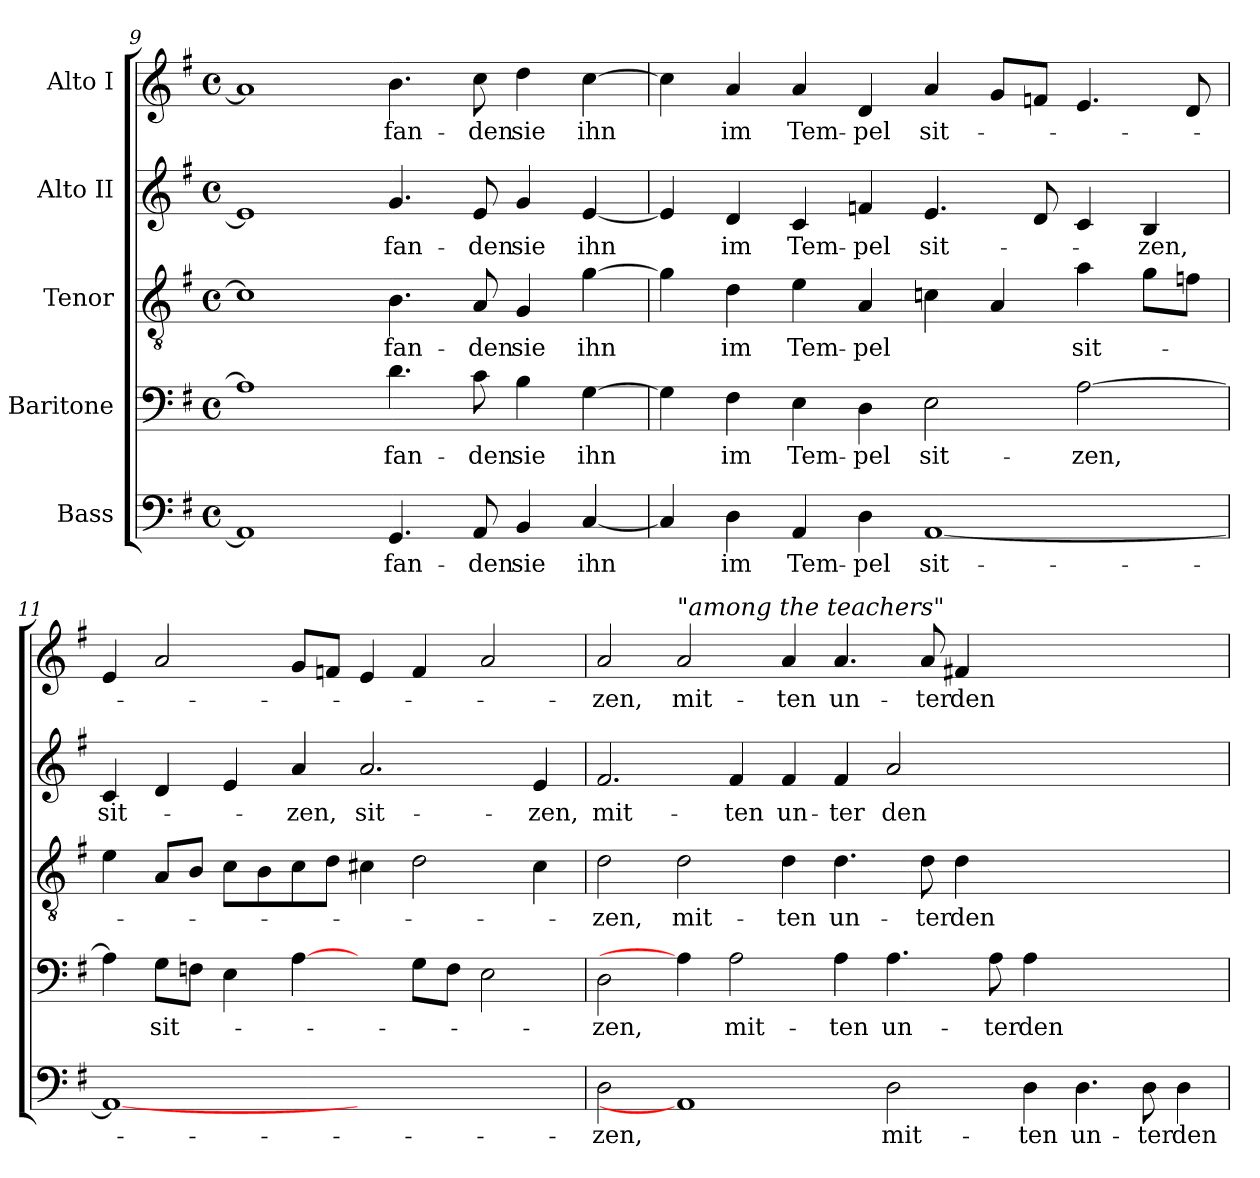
**kern	**text	**kern	**text	**kern	**text	**kern	**text	**kern	**text
*part5	*part5	*part4	*part4	*part3	*part3	*part2	*part2	*part1	*part1
*staff5	*staff5	*staff4	*staff4	*staff3	*staff3	*staff2	*staff2	*staff1	*staff1
*I"Bass	*	*I"Baritone	*	*I"Tenor	*	*I"Alto II	*	*I"Alto I	*
*clefF4	*	*clefF4	*	*clefGv2	*	*clefG2	*	*clefG2	*
*	*	*ITrd7c12	*	*	*	*	*	*	*
*k[f#]	*	*k[f#]	*	*k[f#]	*	*k[f#]	*	*k[f#]	*
*G:	*	*G:	*	*G:	*	*G:	*	*G:	*
*M4/4	*	*M4/4	*	*M4/4	*	*M4/4	*	*M4/4	*
*met(c)	*	*met(c)	*	*met(c)	*	*met(c)	*	*met(c)	*
=9	=9	=9	=9	=9	=9	=9	=9	=9	=9
1AAi]	.	1AAi]	.	1c#i]	.	1ei]	.	1ai]	.
!	!LO:LY:b:color=#000000	!	!	!	!	!	!	!	!
!	!	!	!LO:LY:b:color=#000000	!	!	!	!	!	!
!	!	!	!	!	!LO:LY:b:color=#000000	!	!	!	!
!	!	!	!	!	!	!	!LO:LY:b:color=#000000	!	!
!	!	!	!	!	!	!	!	!	!LO:LY:b:color=#000000
4.GGi/	fan-	4.Di\	fan-	4.Bi\	fan-	4.gi/	fan-	4.bi\	fan-
!	!LO:LY:b:color=#000000	!	!	!	!	!	!	!	!
!	!	!	!LO:LY:b:color=#000000	!	!	!	!	!	!
!	!	!	!	!	!LO:LY:b:color=#000000	!	!	!	!
!	!	!	!	!	!	!	!LO:LY:b:color=#000000	!	!
!	!	!	!	!	!	!	!	!	!LO:LY:b:color=#000000
8AAi/	-den	8Ci\	-den	8Ai/	-den	8ei/	-den	8cci\	-den
!	!LO:LY:b:color=#000000	!	!	!	!	!	!	!	!
!	!	!	!LO:LY:b:color=#000000	!	!	!	!	!	!
!	!	!	!	!	!LO:LY:b:color=#000000	!	!	!	!
!	!	!	!	!	!	!	!LO:LY:b:color=#000000	!	!
!	!	!	!	!	!	!	!	!	!LO:LY:b:color=#000000
4BBi/	sie	4BBi\	sie	4Gi/	sie	4gi/	sie	4ddi\	sie
!	!LO:LY:b:color=#000000	!	!	!	!	!	!	!	!
!	!	!	!LO:LY:b:color=#000000	!	!	!	!	!	!
!	!	!	!	!	!LO:LY:b:color=#000000	!	!	!	!
!	!	!	!	!	!	!	!LO:LY:b:color=#000000	!	!
!	!	!	!	!	!	!	!	!	!LO:LY:b:color=#000000
[<4Ci/	ihn	[>4GGi\	ihn	[>4gi\	ihn	[<4ei/	ihn	[>4cci\	ihn
=10	=10	=10	=10	=10	=10	=10	=10	=10	=10
4Ci/]	.	4GGi\]	.	4gi\]	.	4ei/]	.	4cci\]	.
!	!LO:LY:b:color=#000000	!	!	!	!	!	!	!	!
!	!	!	!LO:LY:b:color=#000000	!	!	!	!	!	!
!	!	!	!	!	!LO:LY:b:color=#000000	!	!	!	!
!	!	!	!	!	!	!	!LO:LY:b:color=#000000	!	!
!	!	!	!	!	!	!	!	!	!LO:LY:b:color=#000000
4Di\	im	4FF#i\	im	4di\	im	4di/	im	4ai/	im
!	!LO:LY:b:color=#000000	!	!	!	!	!	!	!	!
!	!	!	!LO:LY:b:color=#000000	!	!	!	!	!	!
!	!	!	!	!	!LO:LY:b:color=#000000	!	!	!	!
!	!	!	!	!	!	!	!LO:LY:b:color=#000000	!	!
!	!	!	!	!	!	!	!	!	!LO:LY:b:color=#000000
4AAi/	Tem-	4EEi\	Tem-	4ei\	Tem-	4ci/	Tem-	4ai/	Tem-
!	!LO:LY:b:color=#000000	!	!	!	!	!	!	!	!
!	!	!	!LO:LY:b:color=#000000	!	!	!	!	!	!
!	!	!	!	!	!LO:LY:b:color=#000000	!	!	!	!
!	!	!	!	!	!	!	!LO:LY:b:color=#000000	!	!
!	!	!	!	!	!	!	!	!	!LO:LY:b:color=#000000
4Di\	-pel	4DDi\	-pel	4Ai/	-pel	4fni/	-pel	4di/	-pel
!	!LO:LY:b:color=#000000	!	!	!	!	!	!	!	!
!	!	!	!LO:LY:b:color=#000000	!	!	!	!	!	!
!	!	!	!	!	!	!	!LO:LY:b:color=#000000	!	!
!	!	!	!	!	!	!	!	!	!LO:LY:b:color=#000000
[<1AAi	sit-	2EEi\	sit-	4cni\	.	4.ei/	sit-	4ai/	sit-
.	.	.	.	4Ai/	.	.	.	8gi/L	.
.	.	.	.	.	.	8di/	.	8fni/J	.
!	!	!	!LO:LY:b:color=#000000	!	!	!	!	!	!
!	!	!	!	!	!LO:LY:b:color=#000000	!	!	!	!
.	.	[>2AAi\	-zen,	4ai\	sit-	4ci/	.	4.ei/	.
!	!	!	!	!	!	!	!LO:LY:b:color=#000000	!	!
.	.	.	.	8gi\L	.	4Bi/	-zen,	.	.
.	.	.	.	8fni\J	.	.	.	8di/	.
!!LO:PB:g=z
=11	=11	=11	=11	=11	=11	=11	=11	=11	=11
!	!	!	!	!	!	!	!LO:LY:b:color=#000000	!	!
1AAi_<	.	4AAi\]	.	4ei\	.	4ci/	sit-	4ei/	.
!	!	!	!LO:LY:b:color=#000000	!	!	!	!	!	!
.	.	8GGi\L	sit-	8Ai/L	.	4di/	.	2ai/	.
.	.	8FFni\J	.	8Bi/J	.	.	.	.	.
.	.	4EEi\	.	8ci\L	.	4ei/	.	.	.
.	.	.	.	8Bi\	.	.	.	.	.
!	!	!	!	!	!	!	!LO:LY:b:color=#000000	!	!
.	.	[4AAi\	.	8ci\	.	4ai/	-zen,	8gi/L	.
.	.	.	.	8di\J	.	.	.	8fni/J	.
!	!	!	!	!	!	!	!LO:LY:b:color=#000000	!	!
1ryy	.	4ryy	.	4c#Xi\	.	2.ai/	sit-	4ei/	.
.	.	8GGi\L	.	2di\	.	.	.	4fi/	.
.	.	8FFi\J	.	.	.	.	.	.	.
.	.	2EEi\	.	.	.	.	.	2ai/	.
!	!	!	!	!	!	!	!LO:LY:b:color=#000000	!	!
.	.	.	.	4c#i\	.	4ei/	-zen,	.	.
=12	=12	=12	=12	=12	=12	=12	=12	=12	=12
!	!LO:LY:b:color=#000000	!	!	!	!	!	!	!	!
!	!	!	!LO:LY:b:color=#000000	!	!	!	!	!	!
!	!	!	!	!	!LO:LY:b:color=#000000	!	!	!	!
!	!	!	!	!	!	!	!LO:LY:b:color=#000000	!	!
!	!	!	!	!	!	!	!	!	!LO:LY:b:color=#000000
2Di\	-zen,	2DDi\	-zen,	2di\	-zen,	2.f#i/	mit-	2ai/	-zen,
!	!	!	!	!	!LO:LY:b:color=#000000	!	!	!	!
!	!	!	!	!	!	!	!	!LO:TX:a:i:t="among the teachers"	!
!	!	!	!	!	!	!	!	!	!LO:LY:b:color=#000000
1AAi]	.	4AAi\]	.	2di\	mit-	.	.	2ai/	mit-
!	!	!	!LO:LY:b:color=#000000	!	!	!	!	!	!
!	!	!	!	!	!	!	!LO:LY:b:color=#000000	!	!
.	.	2AAi\	mit-	.	.	4f#i/	-ten	.	.
!	!	!	!	!	!LO:LY:b:color=#000000	!	!	!	!
!	!	!	!	!	!	!	!LO:LY:b:color=#000000	!	!
!	!	!	!	!	!	!	!	!	!LO:LY:b:color=#000000
.	.	.	.	4di\	-ten	4f#i/	un-	4ai/	-ten
!	!	!	!LO:LY:b:color=#000000	!	!	!	!	!	!
!	!	!	!	!	!LO:LY:b:color=#000000	!	!	!	!
!	!	!	!	!	!	!	!LO:LY:b:color=#000000	!	!
!	!	!	!	!	!	!	!	!	!LO:LY:b:color=#000000
.	.	4AAi\	-ten	4.di\	un-	4f#i/	-ter	4.ai/	un-
!	!LO:LY:b:color=#000000	!	!	!	!	!	!	!	!
!	!	!	!LO:LY:b:color=#000000	!	!	!	!	!	!
!	!	!	!	!	!	!	!LO:LY:b:color=#000000	!	!
2Di\	mit-	4.AAi\	un-	.	.	2ai/	den	.	.
!	!	!	!	!	!LO:LY:b:color=#000000	!	!	!	!
!	!	!	!	!	!	!	!	!	!LO:LY:b:color=#000000
.	.	.	.	8di\	-ter	.	.	8ai/	-ter
!	!	!	!	!	!LO:LY:b:color=#000000	!	!	!	!
!	!	!	!	!	!	!	!	!	!LO:LY:b:color=#000000
.	.	.	.	4di\	den	.	.	4f#Xi/	den
!	!	!	!LO:LY:b:color=#000000	!	!	!	!	!	!
.	.	8AAi\	-ter	.	.	.	.	.	.
!	!LO:LY:b:color=#000000	!	!	!	!	!	!	!	!
!	!	!	!LO:LY:b:color=#000000	!	!	!	!	!	!
4Di\	-ten	4AAi\	den	1ryy	.	1ryy	.	1ryy	.
!	!LO:LY:b:color=#000000	!	!	!	!	!	!	!	!
4.Di\	un-	2.ryy	.	.	.	.	.	.	.
!	!LO:LY:b:color=#000000	!	!	!	!	!	!	!	!
8Di\	-ter	.	.	.	.	.	.	.	.
!	!LO:LY:b:color=#000000	!	!	!	!	!	!	!	!
4Di\	den	.	.	.	.	.	.	.	.
=	=	=	=	=	=	=	=	=	=
*-	*-	*-	*-	*-	*-	*-	*-	*-	*-
